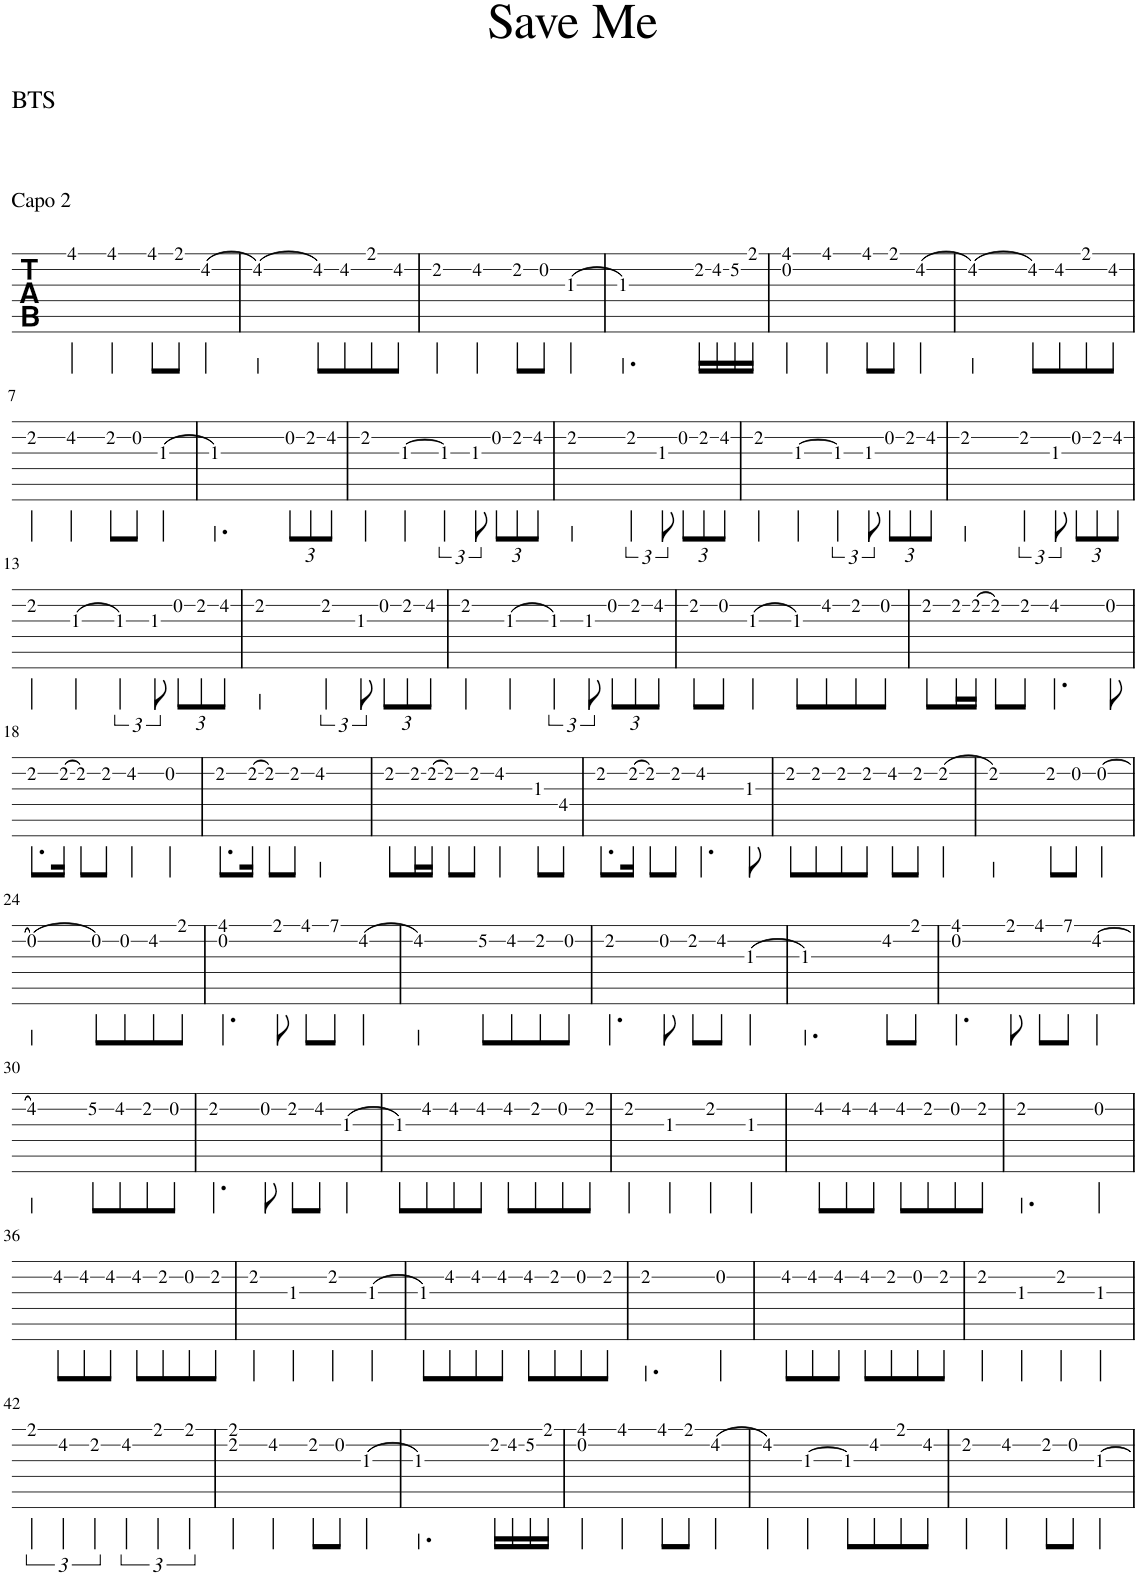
**kern
*part1
*staff1
*I"Guitar
*I'Guit.
*stria6
*
*k[b-e-a-d-g-]
*M4/4
=1
!LO:TX:a:t=Capo 2
4a-\
4a-\
8a-\L
8g-\J
[4e-\
=2
2e-\_
8e-\L]
8e-\
8g-\
8e-\J
=3
4d-\
4e-\
8d-\L
8c-\J
[4A-\
=4
2.A-\]
16d-\LL
16e-\
16f-\
16g-\JJ
=5
4c-\ 4a-\
4a-\
8a-\L
8g-\J
[4e-\
=6
2e-\_
8e-\L]
8e-\
8g-\
8e-\J
!!LO:LB:g=z
=7
4d-\
4e-\
8d-\L
8c-\J
[4A-\
=8
2.A-\]
*Xbrackettup
12c-\L
12d-\
12e-\J
=9
4d-\
[4A-\
*brackettup
6A-\]
12A-\
*Xbrackettup
12c-\L
12d-\
12e-\J
=10
2d-\
*brackettup
6d-\
12A-\
*Xbrackettup
12c-\L
12d-\
12e-\J
=11
4d-\
[4A-\
*brackettup
6A-\]
12A-\
*Xbrackettup
12c-\L
12d-\
12e-\J
=12
2d-\
*brackettup
6d-\
12A-\
*Xbrackettup
12c-\L
12d-\
12e-\J
!!LO:LB:g=z
=13
4d-\
[4A-\
*brackettup
6A-\]
12A-\
*Xbrackettup
12c-\L
12d-\
12e-\J
=14
2d-\
*brackettup
6d-\
12A-\
*Xbrackettup
12c-\L
12d-\
12e-\J
=15
4d-\
[4A-\
*brackettup
6A-\]
12A-\
*Xbrackettup
12c-\L
12d-\
12e-\J
=16
8d-\L
8c-\J
[4A-\
8A-\L]
8e-\
8d-\
8c-\J
=17
8d-\L
16d-\L
[16d-\JJ
8d-\L]
8d-\J
4.e-\
8c-\
!!LO:LB:g=z
=18
8.d-\L
[16d-\Jk
8d-\L]
8d-\J
4e-\
4c-\
=19
8.d-\L
[16d-\Jk
8d-\L]
8d-\J
2e-\
=20
8d-\L
16d-\L
[16d-\JJ
8d-\L]
8d-\J
4e-\
8A-\L
8G-\J
=21
8.d-\L
[16d-\Jk
8d-\L]
8d-\J
4.e-\
8A-\
=22
8d-\L
8d-\
8d-\
8d-\J
8e-\L
8d-\J
[4d-\
=23
2d-\]
8d-\L
8c-\J
[4c-\
!!LO:LB:g=z
=24
2c-\_
8c-\L]
8c-\
8e-\
8g-\J
=25
4.c-\ 4.a-\
8g-\
8a-\L
8cc-\J
[4e-\
=26
2e-\]
8f-\L
8e-\
8d-\
8c-\J
=27
4.d-\
8c-\
8d-\L
8e-\J
[4A-\
=28
2.A-\]
8e-\L
8g-\J
=29
4.c-\ 4.a-\
8g-\
8a-\L
8cc-\J
[4e-\
!!LO:LB:g=z
=30
2e-\]
8f-\L
8e-\
8d-\
8c-\J
=31
4.d-\
8c-\
8d-\L
8e-\J
[4A-\
=32
8A-\L]
8e-\
8e-\
8e-\J
8e-\L
8d-\
8c-\
8d-\J
=33
4d-\
4A-\
4d-\
4A-\
=34
8r
8e-\L
8e-\
8e-\J
8e-\L
8d-\
8c-\
8d-\J
=35
2.d-\
4c-\
!!LO:LB:g=z
=36
8r
8e-\L
8e-\
8e-\J
8e-\L
8d-\
8c-\
8d-\J
=37
4d-\
4A-\
4d-\
[4A-\
=38
8A-\L]
8e-\
8e-\
8e-\J
8e-\L
8d-\
8c-\
8d-\J
=39
2.d-\
4c-\
=40
8r
8e-\L
8e-\
8e-\J
8e-\L
8d-\
8c-\
8d-\J
=41
4d-\
4A-\
4d-\
4A-\
!!LO:LB:g=z
=42
*brackettup
6g-\
6e-\
6d-\
6e-\
6g-\
6g-\
=43
4d-\ 4g-\
4e-\
8d-\L
8c-\J
[4A-\
=44
2.A-\]
16d-\LL
16e-\
16f-\
16g-\JJ
=45
4c-\ 4a-\
4a-\
8a-\L
8g-\J
[4e-\
=46
4e-\]
[4A-\
8A-\L]
8e-\
8g-\
8e-\J
=47
4d-\
4e-\
8d-\L
8c-\J
[4A-\
=
*-
